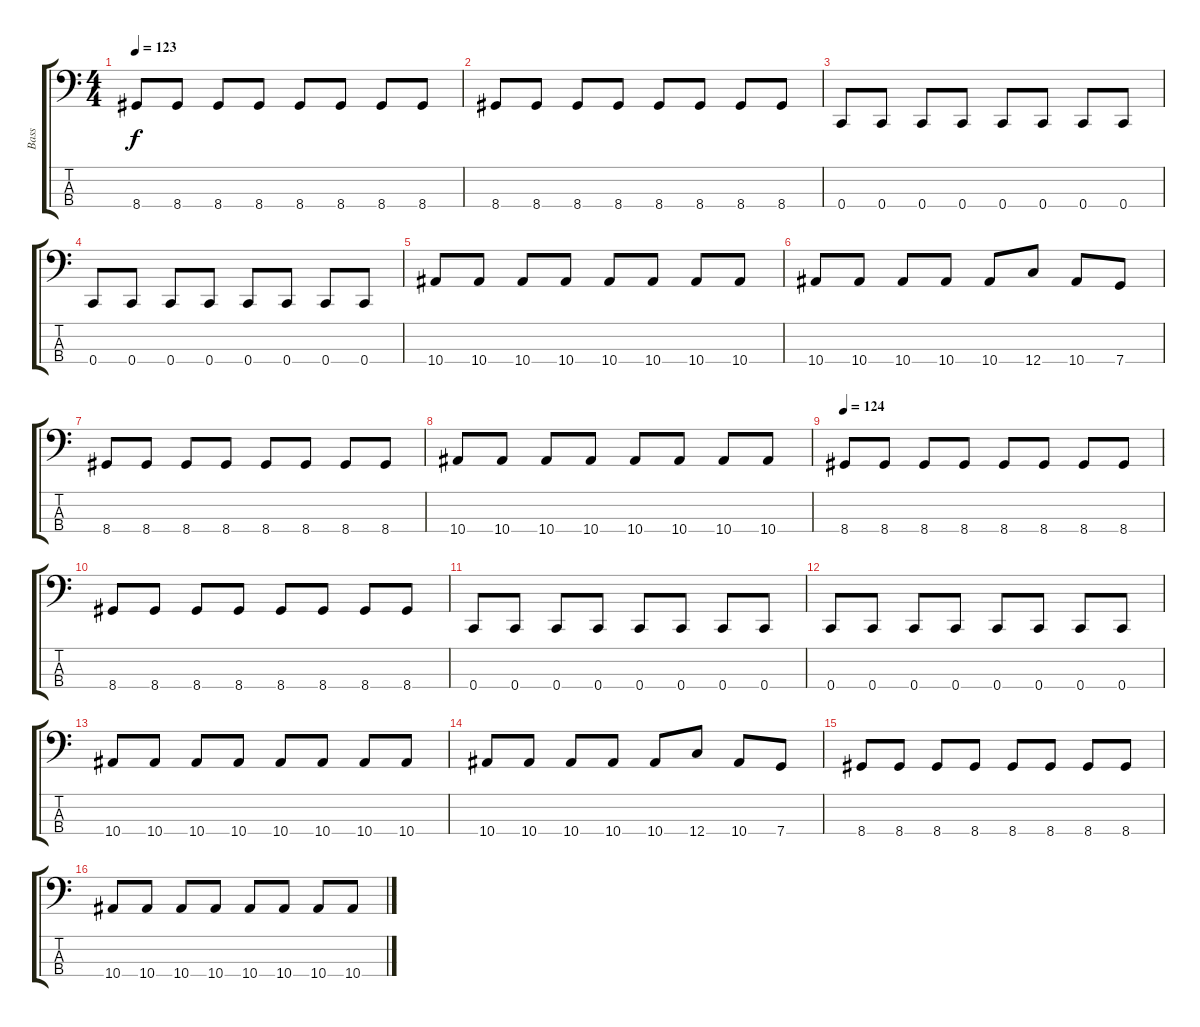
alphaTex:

\track ("Bass" "Bass") {instrument electricbasspick}
\staff {score tabs}
\tuning (F2 C2 G1 C1) {hide}
\ts (4 4)
\tempo 123
\clef f4
\ks c
8.4.8{dy f} 8.4.8 8.4.8 8.4.8 8.4.8 8.4.8 8.4.8 8.4.8 |
8.4.8 8.4.8 8.4.8 8.4.8 8.4.8 8.4.8 8.4.8 8.4.8 |
0.4.8 0.4.8 0.4.8 0.4.8 0.4.8 0.4.8 0.4.8 0.4.8 |
0.4.8 0.4.8 0.4.8 0.4.8 0.4.8 0.4.8 0.4.8 0.4.8 |
10.4.8 10.4.8 10.4.8 10.4.8 10.4.8 10.4.8 10.4.8 10.4.8 |
10.4.8 10.4.8 10.4.8 10.4.8 10.4.8 12.4.8 10.4.8 7.4.8 |
8.4.8 8.4.8 8.4.8 8.4.8 8.4.8 8.4.8 8.4.8 8.4.8 |
10.4.8 10.4.8 10.4.8 10.4.8 10.4.8 10.4.8 10.4.8 10.4.8 |
\tempo 124
8.4.8 8.4.8 8.4.8 8.4.8 8.4.8 8.4.8 8.4.8 8.4.8 |
8.4.8 8.4.8 8.4.8 8.4.8 8.4.8 8.4.8 8.4.8 8.4.8 |
0.4.8 0.4.8 0.4.8 0.4.8 0.4.8 0.4.8 0.4.8 0.4.8 |
0.4.8 0.4.8 0.4.8 0.4.8 0.4.8 0.4.8 0.4.8 0.4.8 |
10.4.8 10.4.8 10.4.8 10.4.8 10.4.8 10.4.8 10.4.8 10.4.8 |
10.4.8 10.4.8 10.4.8 10.4.8 10.4.8 12.4.8 10.4.8 7.4.8 |
8.4.8 8.4.8 8.4.8 8.4.8 8.4.8 8.4.8 8.4.8 8.4.8 |
10.4.8 10.4.8 10.4.8 10.4.8 10.4.8 10.4.8 10.4.8 10.4.8
